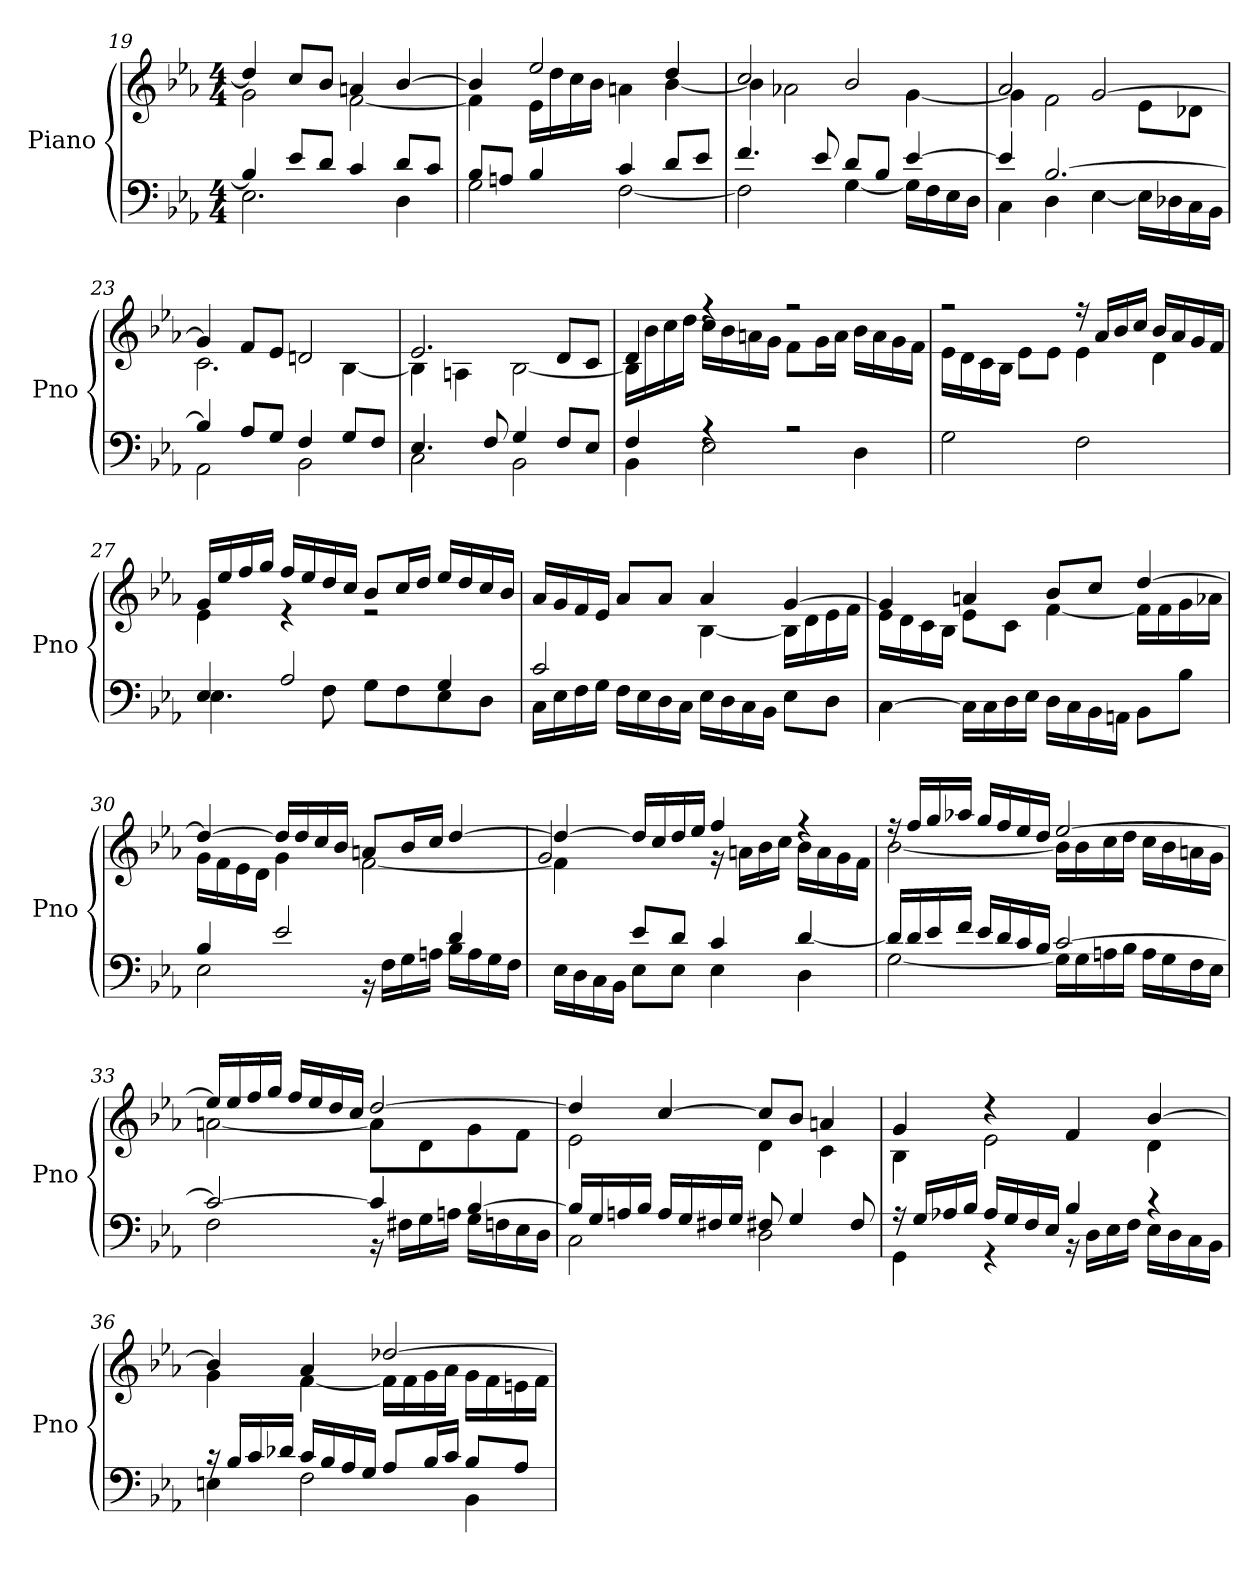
**kern	**kern
*part1	*part1
*staff2	*staff1
*I"Piano	*
*I'Pno	*
*clefF4	*clefG2
*k[b-e-a-]	*k[b-e-a-]
*E-:	*E-:
*M4/4	*M4/4
=19	=19
*^	*^
4B-/]	2.E-\	4dd/]	2g\
8e-/L	.	8cc/L	.
8d/J	.	8b-/J	.
4c/	.	4an/	[2f\
8d/L	4D\	[4b-/	.
8c/J	.	.	.
=20	=20	=20	=20
8B-/L	2G\	4b-/]	4f\]
8An/J	.	.	.
4B-/	.	2ee-/	16e-\LL
.	.	.	16dd\
.	.	.	16cc\
.	.	.	16b-\JJ
4c/	[2F\	.	4an\
8d/L	.	4dd/	[4b-\
8e-/J	.	.	.
!!LO:PB:g=z	!!
=21	=21	=21	=21
4.f/	2F\]	2cc/	4b-\]
.	.	.	2a-X\
8e-/	.	.	.
8d/L	[4G\	2b-/	.
8B-/J	.	.	.
[4e-/	16G\LL]	.	[4g\
.	16F\	.	.
.	16E-\	.	.
.	16D\JJ	.	.
=22	=22	=22	=22
4e-/]	4C\	2a-/	4g\]
[2.B-/	4D\	.	2f\
.	[4E-\	[2g/	.
.	16E-\LL]	.	8e-\L
.	16D-X\	.	.
.	16C\	.	8d-X\J
.	16BB-\JJ	.	.
=23	=23	=23	=23
4B-/]	2AA-\	4g/]	2.c\
8A-/L	.	8f/L	.
8G/J	.	8e-/J	.
4F/	2BB-\	2dn/	.
8G/L	.	.	[4B-\
8F/J	.	.	.
=24	=24	=24	=24
4.E-/	2C\	2.e-/	4B-\]
.	.	.	4An\
8F/	.	.	.
4G/	2BB-\	.	[2B-\
8F/L	.	8d/L	.
8E-/J	.	8c/J	.
=25	=25	=25	=25
4F/	4BB-\	4d/	16B-\LL]
.	.	.	16b-\
.	.	.	16cc\
.	.	.	16dd\JJ
4rA	2E-\	4rff	16cc\LL
.	.	.	16b-\
.	.	.	16an\
.	.	.	16g\JJ
2rA	.	2rff	8f\L
.	.	.	16g\L
.	.	.	16a\JJ
.	4D\	.	16b-\LL
.	.	.	16a\
.	.	.	16g\
.	.	.	16f\JJ
*v	*v	*	*
!!LO:LB:g=z	!!
=26	=26	=26
2G\	2rff	16e-\LL
.	.	16d\
.	.	16c\
.	.	16B-\JJ
.	.	8e-\L
.	.	8e-\J
2F\	16rff	4e-\
.	16a-/LL	.
.	16b-/	.
.	16cc/JJ	.
.	16b-/LL	4d\
.	16a-/	.
.	16g/	.
.	16f/JJ	.
=27	=27	=27
*^	*	*
4E-/	4.E-\	16g/LL	4e-\
.	.	16ee-/	.
.	.	16ff/	.
.	.	16gg/JJ	.
2A-/	.	16ff/LL	4re
.	.	16ee-/	.
.	8F\	16dd/	.
.	.	16cc/JJ	.
.	8G\L	8b-/L	2re
.	8F\	16cc/L	.
.	.	16dd/JJ	.
4G/	8E-\	16ee-/LL	.
.	.	16dd/	.
.	8D\J	16cc/	.
.	.	16b-/JJ	.
=28	=28	=28	=28
2c/	16C\LL	16a-/LL	2ryy
.	16E-\	16g/	.
.	16F\	16f/	.
.	16G\JJ	16e-/JJ	.
.	16F\LL	8a-/L	.
.	16E-\	.	.
.	16D\	8a-/J	.
.	16C\JJ	.	.
2ryy	16E-\LL	4a-/	[4B-\
.	16D\	.	.
.	16C\	.	.
.	16BB-\JJ	.	.
.	8E-\L	[4g/	16B-\LL]
.	.	.	16d\
.	8D\J	.	16e-\
.	.	.	16f\JJ
*v	*v	*	*
!!LO:LB:g=z	!!
=29	=29	=29
[4C\	4g/]	16e-\LL
.	.	16d\
.	.	16c\
.	.	16B-\JJ
16C\LL]	4an/	8e-\L
16C\	.	.
16D\	.	8c\J
16E-\JJ	.	.
16D\LL	8b-/L	[4f\
16C\	.	.
16BB-\	8cc/J	.
16AAn\JJ	.	.
8BB-\L	[4dd/	16f\LL]
.	.	16f\
8B-\J	.	16g\
.	.	16a-X\JJ
=30	=30	=30
*^	*	*
4B-/	2E-\	4dd/_	16g\LL
.	.	.	16f\
.	.	.	16e-\
.	.	.	16d\JJ
2e-/	.	16dd/LL]	4g\
.	.	16dd/	.
.	.	16cc/	.
.	.	16b-/JJ	.
.	16r	8an/L	[2f\
.	16F\LL	.	.
.	16G\	16b-/L	.
.	16An\JJ	16cc/JJ	.
4d/	16B-\LL	[4dd/	.
.	16A\	.	.
.	16G\	.	.
.	16F\JJ	.	.
=31	=31	=31	=31
*	*^	*	*^
4ryy	2ryy	16E-\LL	4dd/_	4f\]	2g/
.	.	16D\	.	.	.
.	.	16C\	.	.	.
.	.	16BB-\JJ	.	.	.
8e-/L	.	8E-\L	16dd/LL]	4ryy	.
.	.	.	16cc/	.	.
8d/J	.	8E-\J	16dd/	.	.
.	.	.	16ee-/JJ	.	.
2ryy	4c/	4E-\	4ff/	16rg	2ryy
.	.	.	.	16an\LL	.
.	.	.	.	16b-\	.
.	.	.	.	16cc\JJ	.
.	[4d/	4D\	4rff	16b-\LL	.
.	.	.	.	16a\	.
.	.	.	.	16g\	.
.	.	.	.	16f\JJ	.
*	*v	*v	*	*	*
*	*	*	*v	*v
!!LO:LB:g=z
=32	=32	=32	=32
16d/LL]	[2G\	16rff	[2b-\
16d/	.	16ff/LL	.
16e-/	.	16gg/	.
16f/JJ	.	16aa-X/JJ	.
16e-/LL	.	16gg/LL	.
16d/	.	16ff/	.
16c/	.	16ee-/	.
16B-/JJ	.	16dd/JJ	.
[2c/	16G\LL]	[2ee-/	16b-\LL]
.	16G\	.	16b-\
.	16An\	.	16cc\
.	16B-\JJ	.	16dd\JJ
.	16A\LL	.	16cc\LL
.	16G\	.	16b-\
.	16F\	.	16an\
.	16E-\JJ	.	16g\JJ
=33	=33	=33	=33
2c/_	2F\	16ee-/LL]	[2an\
.	.	16ee-/	.
.	.	16ff/	.
.	.	16gg/JJ	.
.	.	16ff/LL	.
.	.	16ee-/	.
.	.	16dd/	.
.	.	16cc/JJ	.
4c/]	16rBB	[2dd/	8a\L]
.	16F#X\LL	.	.
.	16G\	.	8d\
.	16An\JJ	.	.
[4B-/	16G\LL	.	8g\
.	16Fn\	.	.
.	16E-\	.	8f\J
.	16D\JJ	.	.
=34	=34	=34	=34
16B-/LL]	2C\	4dd/]	2e-\
16G/	.	.	.
16An/	.	.	.
16B-/JJ	.	.	.
16A/LL	.	[4cc/	.
16G/	.	.	.
16F#X/	.	.	.
16G/JJ	.	.	.
8F#X/	2D\	8cc/L]	4d\
4G/	.	8b-/J	.
.	.	4an/	4c\
8F#/	.	.	.
!!LO:LB:g=z	!!
=35	=35	=35	=35
16rA	4GG\	4g/	4B-\
16G/LL	.	.	.
16A-X/	.	.	.
16B-/JJ	.	.	.
16A-/LL	4rGG	4rdd	2e-\
16G/	.	.	.
16F/	.	.	.
16E-/JJ	.	.	.
4B-/	16rBB	4f/	.
.	16D\LL	.	.
.	16E-\	.	.
.	16F\JJ	.	.
4rc	16E-\LL	[4b-/	4d\
.	16D\	.	.
.	16C\	.	.
.	16BB-\JJ	.	.
=36	=36	=36	=36
16rc	4En\	4b-/]	4g\
16B-/LL	.	.	.
16c/	.	.	.
16d-X/JJ	.	.	.
16c/LL	2F\	4a-/	[4f\
16B-/	.	.	.
16A-/	.	.	.
16G/JJ	.	.	.
8A-/L	.	[2dd-X/	16f\LL]
.	.	.	16f\
16B-/L	.	.	16g\
16c/JJ	.	.	16a-\JJ
8B-/L	4BB-\	.	16g\LL
.	.	.	16f\
8A-/J	.	.	16en\
.	.	.	16f\JJ
*v	*v	*	*
*	*v	*v
=	=
*-	*-
